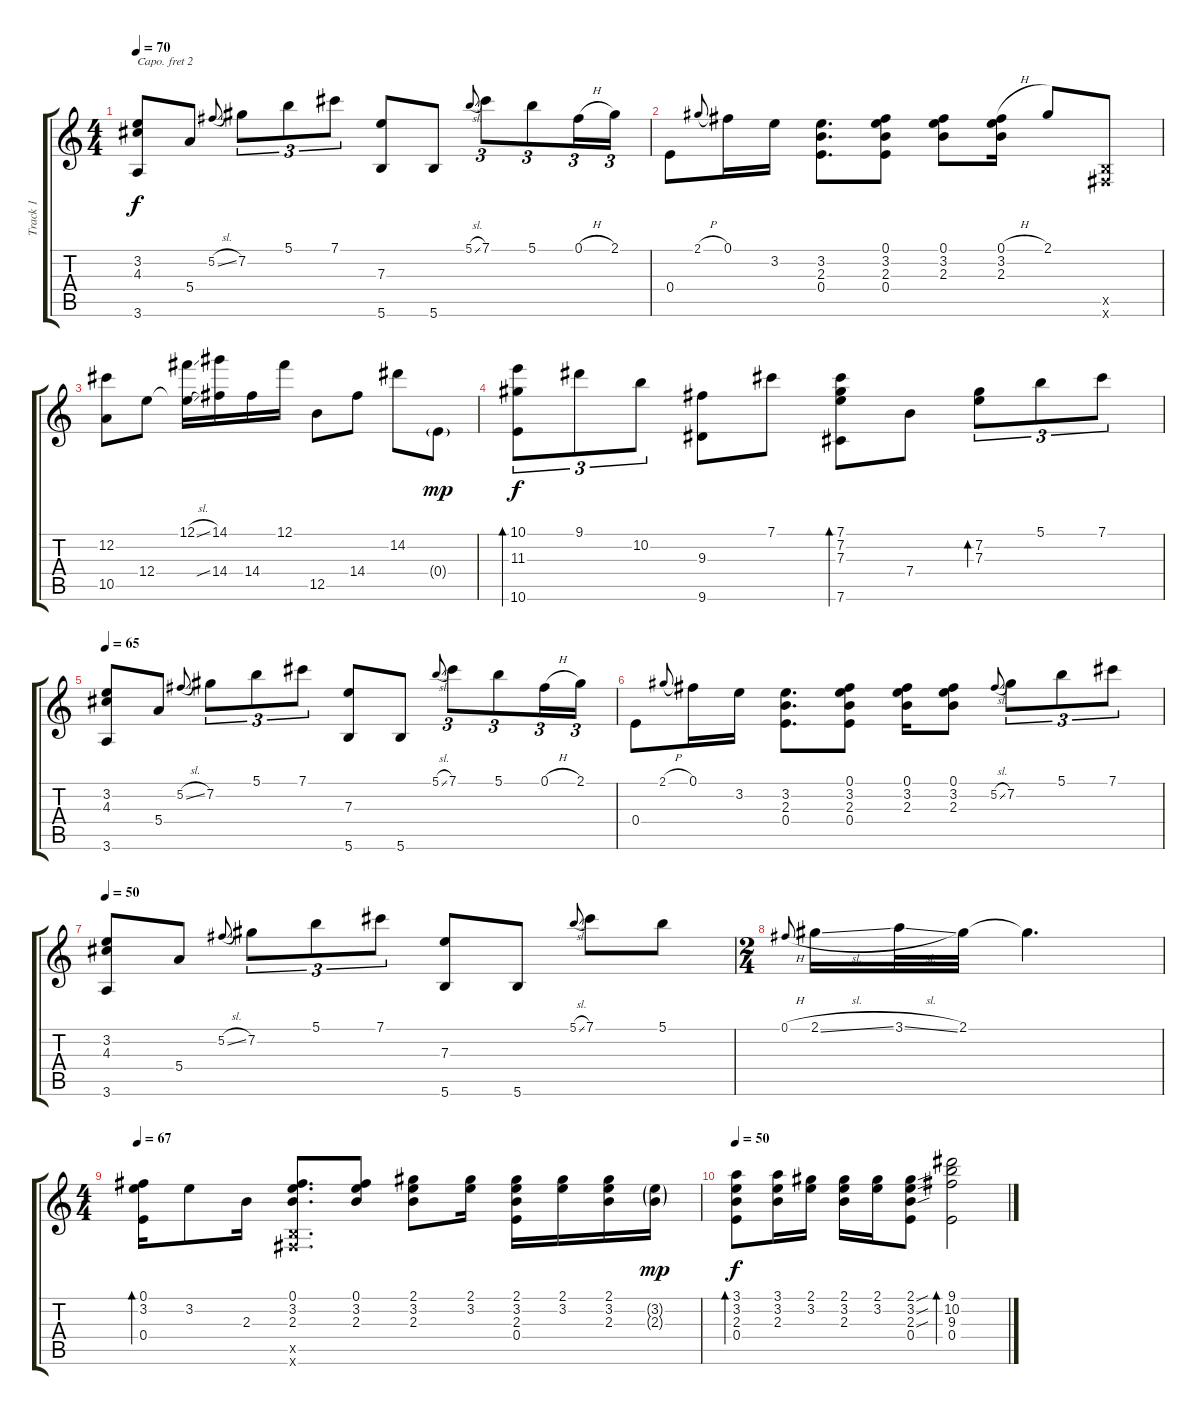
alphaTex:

\track ("Track 1" "Track 1") {instrument acousticguitarsteel}
\staff {score tabs}
\capo 2
\tuning (E4 B3 G3 D3 A2 E2) {hide}
\ts (4 4)
\tempo 70
\clef g2
\ks c
(3.2 4.3 3.6).8{dy f} 5.4.8 5.2{sl}.8{gr onbeat} 7.2.8{tu (3 2)} 5.1.8{tu (3 2)} 7.1.8{tu (3 2)} (7.3 5.6).8 5.6.8 5.1{sl}.8{gr onbeat} 7.1.8{tu (3 2)} 5.1.8{tu (3 2)} 0.1{h}.16{tu (3 2)} 2.1.16{tu (3 2)} |
0.4.8 2.1{h}.8{gr onbeat} 0.1.16 3.2.16 (3.2 2.3 0.4).8{d} (0.1 3.2 2.3 0.4).8 (0.1 3.2 2.3).8 (0.1{h} 3.2 2.3).16 2.1.8 (0.5{x} 0.6{x}).8 |
(12.2 10.5).8 12.4.8 (12.1{sl} 12.4{sl t}).16 (14.1 14.4).16 14.4.16 12.1.16 12.5.8 14.4.8 14.2.8 0.4{g}.8{dy mp} |
(10.1 11.3 10.6).8{tu (3 2) bd 120 dy f} 9.1.8{tu (3 2)} 10.2.8{tu (3 2)} (9.3 9.6).8 7.1.8 (7.1 7.2 7.3 7.6).8{bd 60} 7.4.8 (7.2 7.3).8{tu (3 2) bd 120} 5.1.8{tu (3 2)} 7.1.8{tu (3 2)} |
\tempo 65
(3.2 4.3 3.6).8 5.4.8 5.2{sl}.8{gr onbeat} 7.2.8{tu (3 2)} 5.1.8{tu (3 2)} 7.1.8{tu (3 2)} (7.3 5.6).8 5.6.8 5.1{sl}.8{gr onbeat} 7.1.8{tu (3 2)} 5.1.8{tu (3 2)} 0.1{h}.16{tu (3 2)} 2.1.16{tu (3 2)} |
0.4.8 2.1{h}.8{gr onbeat} 0.1.16 3.2.16 (3.2 2.3 0.4).8{d} (0.1 3.2 2.3 0.4).8 (0.1 3.2 2.3).16 (0.1 3.2 2.3).8 5.2{sl}.8{gr onbeat} 7.2.8{tu (3 2)} 5.1.8{tu (3 2)} 7.1.8{tu (3 2)} |
\tempo 50
(3.2 4.3 3.6).8 5.4.8 5.2{sl}.8{gr onbeat} 7.2.8{tu (3 2)} 5.1.8{tu (3 2)} 7.1.8{tu (3 2)} (7.3 5.6).8 5.6.8 5.1{sl}.8{gr onbeat} 7.1.8 5.1.8 |
\ts (2 4)
0.1{h}.8{gr onbeat} 2.1{sl}.16 3.1{sl}.32 2.1.32 2.1{t}.4{d} |
\ts (4 4)
\tempo 67
(0.1 3.2 0.4).16{bd 60} 3.2.8 2.3.16 (0.1 3.2 2.3 0.5{x} 0.6{x}).8{d} (0.1 3.2 2.3).8 (2.1 3.2 2.3).8 (2.1 3.2).16 (2.1 3.2 2.3 0.4).16 (2.1 3.2).16 (2.1 3.2 2.3).16 (3.2{g} 2.3{g}).16{dy mp} |
\tempo 50
(3.1 3.2 2.3 0.4).8{bd 60 dy f} (3.1 3.2 2.3).16 (2.1 3.2).16 (2.1 3.2 2.3).16 (2.1 3.2).16 (2.1{sou} 3.2{sou} 2.3{sou} 0.4).8 (9.1 10.2 9.3 0.4).2{bd 120}
